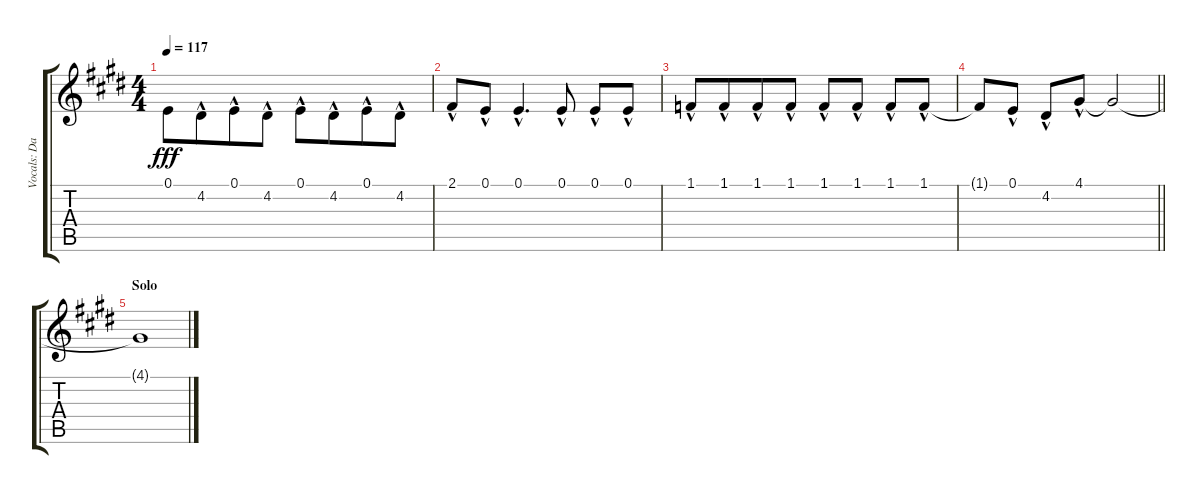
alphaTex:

\track ("Vocals: Dave" "Vocals: Da") {instrument lead2sawtooth}
\staff {score tabs}
\tuning (E4 B3 G3 D3 A2 E2) {hide}
\ts (4 4)
\tempo 117
\clef g2
\ks e
0.1{t}.8{dy fff beam Down} 4.2{hac}.8{beam Down beam merge} 0.1{hac}.8{beam Down} 4.2{hac}.8{beam Down beam split} 0.1{hac}.8{beam Down} 4.2{hac}.8{beam Down beam merge} 0.1{hac}.8{beam Down} 4.2{hac}.8{beam Down} |
2.1{hac}.8 0.1{hac}.8 0.1{hac}.4{d} 0.1{hac}.8 0.1{hac}.8 0.1{hac}.8 |
1.1{hac}.8 1.1{hac}.8{beam merge} 1.1{hac}.8 1.1{hac}.8 1.1{hac}.8 1.1{hac}.8 1.1{hac}.8 1.1{hac}.8 |
\barLineRight lightlight
1.1{t}.8 0.1{hac}.8 4.2{hac}.8 4.1{hac}.8 4.1{t}.2 |
\section ("" "Solo")
4.1{t}.1
